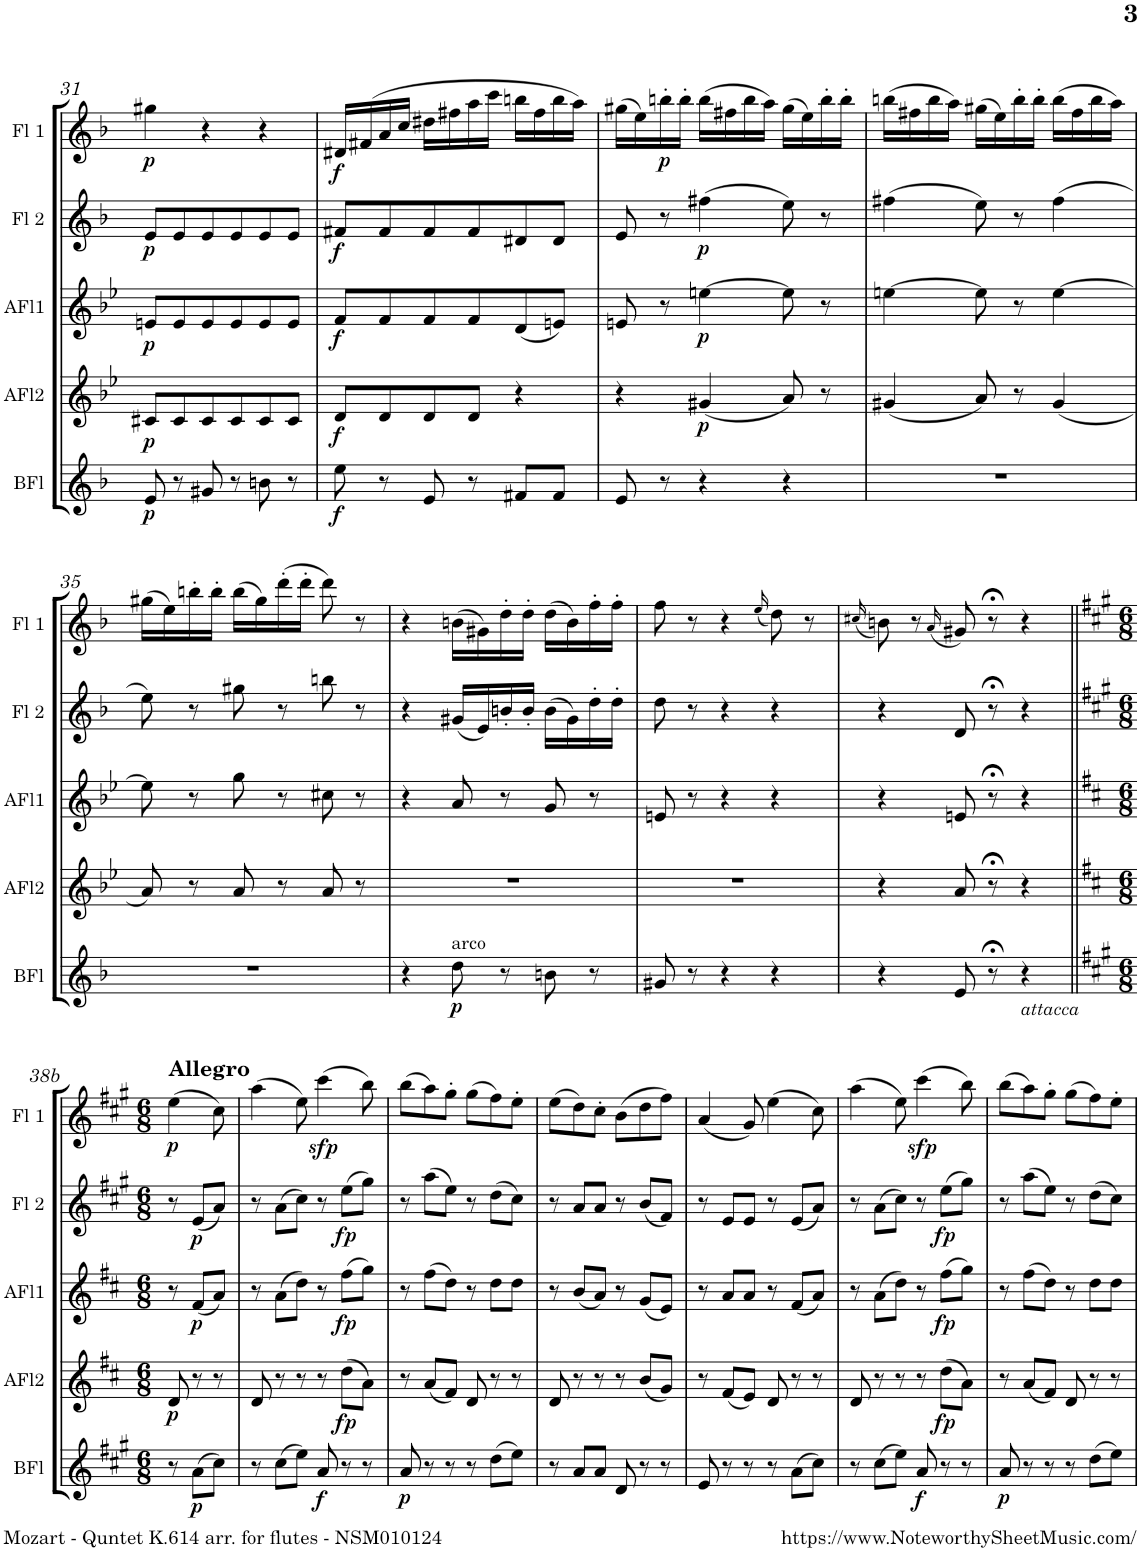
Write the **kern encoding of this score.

**kern	**dynam	**kern	**dynam	**kern	**dynam	**kern	**dynam	**kern	**dynam
*part5	*part5	*part4	*part4	*part3	*part3	*part2	*part2	*part1	*part1
*staff5	*staff5	*staff4	*staff4	*staff3	*staff3	*staff2	*staff2	*staff1	*staff1
*I"Bass Fl	*	*I"Alto Fl 2	*	*I"Alto Fl 1	*	*I"Flute 2	*	*I"Flute 1	*
*I'BFl	*	*I'AFl2	*	*I'AFl1	*	*I'Fl 2	*	*I'Fl 1	*
!!LO:PB:g=z
*clefG2	*	*clefG2	*	*clefG2	*	*clefG2	*	*clefG2	*
*Trd7c12	*	*Trd3c5	*	*Trd3c5	*	*	*	*	*
*k[b-]	*	*k[b-e-]	*	*k[b-e-]	*	*k[b-]	*	*k[b-]	*
*M3/4	*	*M3/4	*	*M3/4	*	*M3/4	*	*M3/4	*
=31	=31	=31	=31	=31	=31	=31	=31	=31	=31
!	!LO:DY:b	!	!LO:DY:b	!	!LO:DY:b	!	!LO:DY:b	!	!LO:DY:b
8e/	p	8c#X/L	p	8en/L	p	8e/L	p	4gg#X\	p
8r	.	8c#/	.	8e/	.	8e/	.	.	.
8g#X/	.	8c#/	.	8e/	.	8e/	.	4r	.
8r	.	8c#/	.	8e/	.	8e/	.	.	.
8bn\	.	8c#/	.	8e/	.	8e/	.	4r	.
8r	.	8c#/J	.	8e/J	.	8e/J	.	.	.
=32	=32	=32	=32	=32	=32	=32	=32	=32	=32
!	!LO:DY:b	!	!LO:DY:b	!	!LO:DY:b	!	!LO:DY:b	!	!LO:DY:b
8ee\	f	8d/L	f	8f/L	f	8f#X/L	f	16d#X/LL	f
.	.	.	.	.	.	.	.	(16f#X/	.
8r	.	8d/	.	8f/	.	8f#/	.	16a/	.
.	.	.	.	.	.	.	.	16cc/JJ	.
8e/	.	8d/	.	8f/	.	8f#/	.	16dd#X\LL	.
.	.	.	.	.	.	.	.	16ff#X\	.
8r	.	8d/J	.	8f/	.	8f#/	.	16aa\	.
.	.	.	.	.	.	.	.	16ccc\JJ	.
8f#X/L	.	4r	.	(8d/	.	8d#X/	.	16bbn\LL	.
.	.	.	.	.	.	.	.	16ff#\	.
8f#/J	.	.	.	8en/J)	.	8d#/J	.	16bb\	.
.	.	.	.	.	.	.	.	16aa\JJ)	.
=33	=33	=33	=33	=33	=33	=33	=33	=33	=33
8e/	.	4r	.	8en/	.	8e/	.	(16gg#X\LL	.
.	.	.	.	.	.	.	.	16ee\)	.
!	!	!	!	!	!	!	!	!	!LO:DY:b
8r	.	.	.	8r	.	8r	.	16bbn'\	p
.	.	.	.	.	.	.	.	16bb'\JJ	.
!	!	!	!LO:DY:b	!	!LO:DY:b	!	!LO:DY:b	!	!
4r	.	(4g#X/	p	[4een\	p	(4ff#X\	p	(16bb\LL	.
.	.	.	.	.	.	.	.	16ff#X\	.
.	.	.	.	.	.	.	.	16bb\	.
.	.	.	.	.	.	.	.	16aa\JJ)	.
4r	.	8a/)	.	8ee\]	.	8ee\)	.	(16gg#\LL	.
.	.	.	.	.	.	.	.	16ee\)	.
.	.	8r	.	8r	.	8r	.	16bb'\	.
.	.	.	.	.	.	.	.	16bb'\JJ	.
=34	=34	=34	=34	=34	=34	=34	=34	=34	=34
2.r	.	(4g#X/	.	[4een\	.	(4ff#X\	.	(16bbn\LL	.
.	.	.	.	.	.	.	.	16ff#X\	.
.	.	.	.	.	.	.	.	16bb\	.
.	.	.	.	.	.	.	.	16aa\JJ)	.
.	.	8a/)	.	8ee\]	.	8ee\)	.	(16gg#X\LL	.
.	.	.	.	.	.	.	.	16ee\)	.
.	.	8r	.	8r	.	8r	.	16bb'\	.
.	.	.	.	.	.	.	.	16bb'\JJ	.
.	.	(4g#/	.	[4ee\	.	(4ff#\	.	(16bb\LL	.
.	.	.	.	.	.	.	.	16ff#\	.
.	.	.	.	.	.	.	.	16bb\	.
.	.	.	.	.	.	.	.	16aa\JJ)	.
!!LO:LB:g=z
=35	=35	=35	=35	=35	=35	=35	=35	=35	=35
2.r	.	8a/)	.	8ee\]	.	8ee\)	.	(16gg#X\LL	.
.	.	.	.	.	.	.	.	16ee\)	.
.	.	8r	.	8r	.	8r	.	16bbn'\	.
.	.	.	.	.	.	.	.	16bb'\JJ	.
.	.	8a/	.	8gg\	.	8gg#X\	.	(16bb\LL	.
.	.	.	.	.	.	.	.	16gg#\)	.
.	.	8r	.	8r	.	8r	.	(16ddd'\	.
.	.	.	.	.	.	.	.	16ddd'\JJ	.
.	.	8a/	.	8cc#X\	.	8bbn\	.	8ddd\)	.
.	.	8r	.	8r	.	8r	.	8r	.
=36	=36	=36	=36	=36	=36	=36	=36	=36	=36
4r	.	2.r	.	4r	.	4r	.	4r	.
!LO:TX:a:t=arco	!	!	!	!	!	!	!	!	!
!	!LO:DY:b	!	!	!	!	!	!	!	!
8dd\	p	.	.	8a/	.	(16g#X/LL	.	(16bn\LL	.
.	.	.	.	.	.	16e/)	.	16g#X\)	.
8r	.	.	.	8r	.	16bn'/	.	16dd'\	.
.	.	.	.	.	.	16b'/JJ	.	16dd'\JJ	.
8bn\	.	.	.	8g/	.	(16b\LL	.	(16dd\LL	.
.	.	.	.	.	.	16g#\)	.	16b\)	.
8r	.	.	.	8r	.	16dd'\	.	16ff'\	.
.	.	.	.	.	.	16dd'\JJ	.	16ff'\JJ	.
=37	=37	=37	=37	=37	=37	=37	=37	=37	=37
8g#X/	.	2.r	.	8en/	.	8dd\	.	8ff\	.
8r	.	.	.	8r	.	8r	.	8r	.
4r	.	.	.	4r	.	4r	.	4r	.
.	.	.	.	.	.	.	.	(16qee/	.
4r	.	.	.	4r	.	4r	.	8dd\)	.
.	.	.	.	.	.	.	.	8r	.
=38	=38	=38	=38	=38	=38	=38	=38	=38	=38
.	.	.	.	.	.	.	.	(16qcc#X/	.
4r	.	4r	.	4r	.	4r	.	8bn\)	.
.	.	.	.	.	.	.	.	8r	.
.	.	.	.	.	.	.	.	(16qa/	.
8e/	.	8a/	.	8en/	.	8d/	.	8g#X/)	.
8r;<	.	8r;<	.	8r;<	.	8r;<	.	8r;<	.
!LO:TX:b:i:t=attacca	!	!	!	!	!	!	!	!	!
4r	.	4r	.	4r	.	4r	.	4r	.
!!LO:LB:g=z
=38X1||	=38X1||	=38X1||	=38X1||	=38X1||	=38X1||	=38X1||	=38X1||	=38X1||	=38X1||
*k[f#c#g#]	*	*k[f#c#]	*	*k[f#c#]	*	*k[f#c#g#]	*	*k[f#c#g#]	*
*M6/8	*	*M6/8	*	*M6/8	*	*M6/8	*	*M6/8	*
!	!	!	!	!	!	!	!	!LO:TX:a:B:t=Allegro	!
!	!	!	!	!	!	!	!	!LO:TX:a:i:t=38b	!
!	!	!	!LO:DY:b	!	!	!	!	!	!LO:DY:b
8r	.	8d/	p	8r	.	8r	.	(4ee\	p
!	!LO:DY:b	!	!	!	!LO:DY:b	!	!LO:DY:b	!	!
(8a\L	p	8r	.	(8f#/L	p	(8e/L	p	.	.
8cc#\J)	.	8r	.	8a/J)	.	8a/J)	.	8cc#\)	.
=39	=39	=39	=39	=39	=39	=39	=39	=39	=39
8r	.	8d/	.	8r	.	8r	.	(4aa\	.
(8cc#\L	.	8r	.	(8a\L	.	(8a\L	.	.	.
8ee\J)	.	8r	.	8dd\J)	.	8cc#\J)	.	8ee\)	.
!	!LO:DY:b	!	!	!	!	!	!	!	!LO:DY:b
8a/	f	8r	.	8r	.	8r	.	(4ccc#\	sfp
!	!	!	!LO:DY:b	!	!LO:DY:b	!	!LO:DY:b	!	!
8r	.	(8dd\L	fp	(8ff#\L	fp	(8ee\L	fp	.	.
8r	.	8a\J)	.	8gg\J)	.	8gg#\J)	.	8bb\)	.
=40	=40	=40	=40	=40	=40	=40	=40	=40	=40
!	!LO:DY:b	!	!	!	!	!	!	!	!
8a/	p	8r	.	8r	.	8r	.	(8bb\L	.
8r	.	(8a/L	.	(8ff#\L	.	(8aa\L	.	8aa\)	.
8r	.	8f#/J)	.	8dd\J)	.	8ee\J)	.	8gg#'\J	.
8r	.	8d/	.	8r	.	8r	.	(8gg#\L	.
(8dd\L	.	8r	.	8dd\L	.	(8dd\L	.	8ff#\)	.
8ee\J)	.	8r	.	8dd\J	.	8cc#\J)	.	8ee'\J	.
=41	=41	=41	=41	=41	=41	=41	=41	=41	=41
8r	.	8d/	.	8r	.	8r	.	(8ee\L	.
8a/L	.	8r	.	(8b/L	.	8a/L	.	8dd\)	.
8a/J	.	8r	.	8a/J)	.	8a/J	.	8cc#'\J	.
8d/	.	8r	.	8r	.	8r	.	(8b\L	.
8r	.	(8b/L	.	(8g/L	.	(8b/L	.	8dd\	.
8r	.	8g/J)	.	8e/J)	.	8f#/J)	.	8ff#\J)	.
=42	=42	=42	=42	=42	=42	=42	=42	=42	=42
8e/	.	8r	.	8r	.	8r	.	(4a/	.
8r	.	(8f#/L	.	8a/L	.	8e/L	.	.	.
8r	.	8e/J)	.	8a/J	.	8e/J	.	8g#/)	.
8r	.	8d/	.	8r	.	8r	.	(4ee\	.
(8a\L	.	8r	.	(8f#/L	.	(8e/L	.	.	.
8cc#\J)	.	8r	.	8a/J)	.	8a/J)	.	8cc#\)	.
=43	=43	=43	=43	=43	=43	=43	=43	=43	=43
8r	.	8d/	.	8r	.	8r	.	(4aa\	.
(8cc#\L	.	8r	.	(8a\L	.	(8a\L	.	.	.
8ee\J)	.	8r	.	8dd\J)	.	8cc#\J)	.	8ee\)	.
!	!LO:DY:b	!	!	!	!	!	!	!	!LO:DY:b
8a/	f	8r	.	8r	.	8r	.	(4ccc#\	sfp
!	!	!	!LO:DY:b	!	!LO:DY:b	!	!LO:DY:b	!	!
8r	.	(8dd\L	fp	(8ff#\L	fp	(8ee\L	fp	.	.
8r	.	8a\J)	.	8gg\J)	.	8gg#\J)	.	8bb\)	.
=44	=44	=44	=44	=44	=44	=44	=44	=44	=44
!	!LO:DY:b	!	!	!	!	!	!	!	!
8a/	p	8r	.	8r	.	8r	.	(8bb\L	.
8r	.	(8a/L	.	(8ff#\L	.	(8aa\L	.	8aa\)	.
8r	.	8f#/J)	.	8dd\J)	.	8ee\J)	.	8gg#'\J	.
8r	.	8d/	.	8r	.	8r	.	(8gg#\L	.
(8dd\L	.	8r	.	8dd\L	.	(8dd\L	.	8ff#\)	.
8ee\J)	.	8r	.	8dd\J	.	8cc#\J)	.	8ee'\J	.
=	=	=	=	=	=	=	=	=	=
*-	*-	*-	*-	*-	*-	*-	*-	*-	*-
